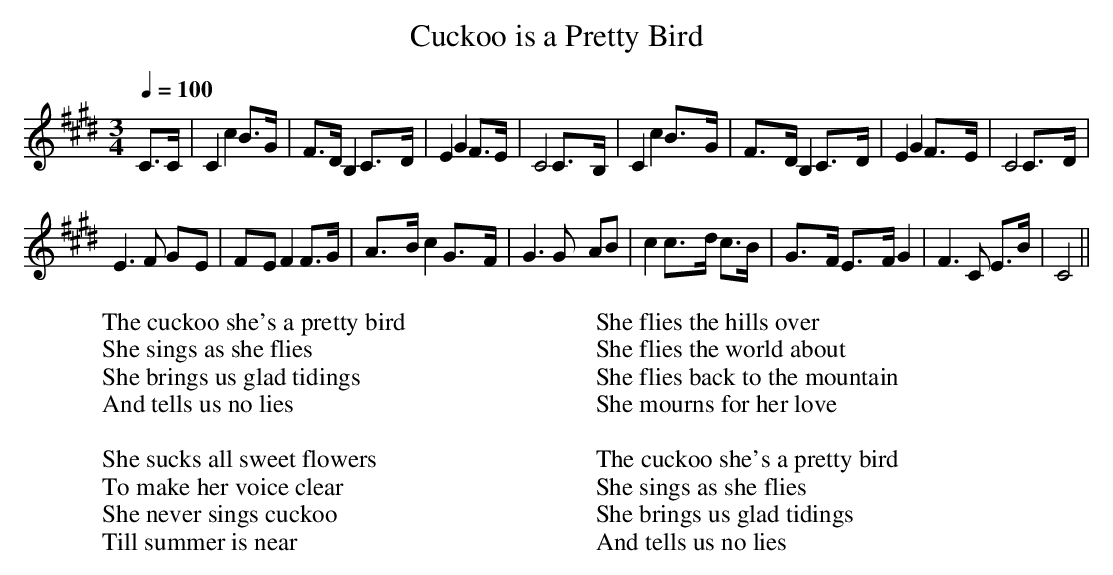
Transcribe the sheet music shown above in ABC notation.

X:1
T:Cuckoo is a Pretty Bird
M:3/4
L:1/8
Q:1/4=100
W:The cuckoo she's a pretty bird
W:She sings as she flies
W:She brings us glad tidings
W:And tells us no lies
W:
W:She sucks all sweet flowers
W:To make her voice clear
W:She never sings cuckoo
W:Till summer is near
W:
W:She flies the hills over
W:She flies the world about
W:She flies back to the mountain
W:She mourns for her love
W:
W:The cuckoo she's a pretty bird
W:She sings as she flies
W:She brings us glad tidings
W:And tells us no lies
K:E
C3/2C/ |C2 c2 B3/2G/|F3/2D/ B,2 C3/2-D/|E2 G2 F3/2E/|C4 C3/2-B,/|\
C2 c2 B3/2-G/|F3/2-D/ B,2 C3/2-D/|E2 G2 F3/2-E/|C4 C3/2-D/|
E3F G-E|F-E F2 F3/2G/|A3/2-B/ c2 G3/2-F/|G3G- AB|\
c2 c3/2-d/ c3/2B/|G3/2-F/ E3/2-F/ G2|F3C E3/2B/|C4 ||
